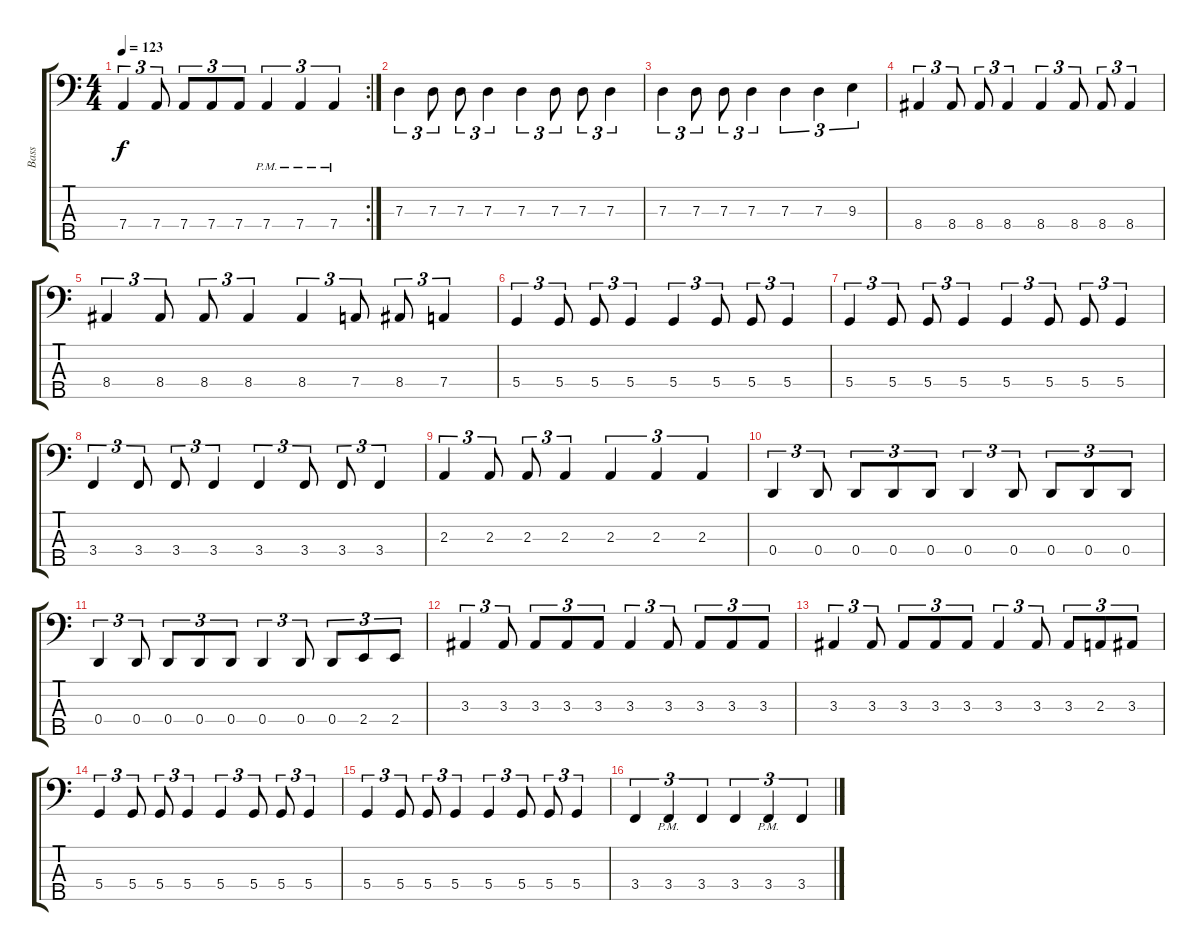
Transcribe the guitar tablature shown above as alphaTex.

\track ("Bass" "Bass") {instrument slapbass2}
\staff {score tabs}
\tuning (F2 C2 G1 D1 A0) {hide}
\rc 2
\ts (4 4)
\tempo 123
\clef f4
\ks c
7.4.4{tu (3 2) dy f} 7.4.8{tu (3 2)} 7.4.8{tu (3 2)} 7.4.8{tu (3 2)} 7.4.8{tu (3 2)} 7.4{pm}.4{tu (3 2)} 7.4{pm}.4{tu (3 2)} 7.4{pm}.4{tu (3 2)} |
7.3.4{tu (3 2)} 7.3.8{tu (3 2)} 7.3.8{tu (3 2)} 7.3.4{tu (3 2)} 7.3.4{tu (3 2)} 7.3.8{tu (3 2)} 7.3.8{tu (3 2)} 7.3.4{tu (3 2)} |
7.3.4{tu (3 2)} 7.3.8{tu (3 2)} 7.3.8{tu (3 2)} 7.3.4{tu (3 2)} 7.3.4{tu (3 2)} 7.3.4{tu (3 2)} 9.3.4{tu (3 2)} |
8.4.4{tu (3 2)} 8.4.8{tu (3 2)} 8.4.8{tu (3 2)} 8.4.4{tu (3 2)} 8.4.4{tu (3 2)} 8.4.8{tu (3 2)} 8.4.8{tu (3 2)} 8.4.4{tu (3 2)} |
8.4.4{tu (3 2)} 8.4.8{tu (3 2)} 8.4.8{tu (3 2)} 8.4.4{tu (3 2)} 8.4.4{tu (3 2)} 7.4.8{tu (3 2)} 8.4.8{tu (3 2)} 7.4.4{tu (3 2)} |
5.4.4{tu (3 2)} 5.4.8{tu (3 2)} 5.4.8{tu (3 2)} 5.4.4{tu (3 2)} 5.4.4{tu (3 2)} 5.4.8{tu (3 2)} 5.4.8{tu (3 2)} 5.4.4{tu (3 2)} |
5.4.4{tu (3 2)} 5.4.8{tu (3 2)} 5.4.8{tu (3 2)} 5.4.4{tu (3 2)} 5.4.4{tu (3 2)} 5.4.8{tu (3 2)} 5.4.8{tu (3 2)} 5.4.4{tu (3 2)} |
3.4.4{tu (3 2)} 3.4.8{tu (3 2)} 3.4.8{tu (3 2)} 3.4.4{tu (3 2)} 3.4.4{tu (3 2)} 3.4.8{tu (3 2)} 3.4.8{tu (3 2)} 3.4.4{tu (3 2)} |
2.3.4{tu (3 2)} 2.3.8{tu (3 2)} 2.3.8{tu (3 2)} 2.3.4{tu (3 2)} 2.3.4{tu (3 2)} 2.3.4{tu (3 2)} 2.3.4{tu (3 2)} |
0.4.4{tu (3 2)} 0.4.8{tu (3 2)} 0.4.8{tu (3 2)} 0.4.8{tu (3 2)} 0.4.8{tu (3 2)} 0.4.4{tu (3 2)} 0.4.8{tu (3 2)} 0.4.8{tu (3 2)} 0.4.8{tu (3 2)} 0.4.8{tu (3 2)} |
0.4.4{tu (3 2)} 0.4.8{tu (3 2)} 0.4.8{tu (3 2)} 0.4.8{tu (3 2)} 0.4.8{tu (3 2)} 0.4.4{tu (3 2)} 0.4.8{tu (3 2)} 0.4.8{tu (3 2)} 2.4.8{tu (3 2)} 2.4.8{tu (3 2)} |
3.3.4{tu (3 2)} 3.3.8{tu (3 2)} 3.3.8{tu (3 2)} 3.3.8{tu (3 2)} 3.3.8{tu (3 2)} 3.3.4{tu (3 2)} 3.3.8{tu (3 2)} 3.3.8{tu (3 2)} 3.3.8{tu (3 2)} 3.3.8{tu (3 2)} |
3.3.4{tu (3 2)} 3.3.8{tu (3 2)} 3.3.8{tu (3 2)} 3.3.8{tu (3 2)} 3.3.8{tu (3 2)} 3.3.4{tu (3 2)} 3.3.8{tu (3 2)} 3.3.8{tu (3 2)} 2.3.8{tu (3 2)} 3.3.8{tu (3 2)} |
5.4.4{tu (3 2)} 5.4.8{tu (3 2)} 5.4.8{tu (3 2)} 5.4.4{tu (3 2)} 5.4.4{tu (3 2)} 5.4.8{tu (3 2)} 5.4.8{tu (3 2)} 5.4.4{tu (3 2)} |
5.4.4{tu (3 2)} 5.4.8{tu (3 2)} 5.4.8{tu (3 2)} 5.4.4{tu (3 2)} 5.4.4{tu (3 2)} 5.4.8{tu (3 2)} 5.4.8{tu (3 2)} 5.4.4{tu (3 2)} |
3.4.4{tu (3 2)} 3.4{pm}.4{tu (3 2)} 3.4.4{tu (3 2)} 3.4.4{tu (3 2)} 3.4{pm}.4{tu (3 2)} 3.4.4{tu (3 2)}
